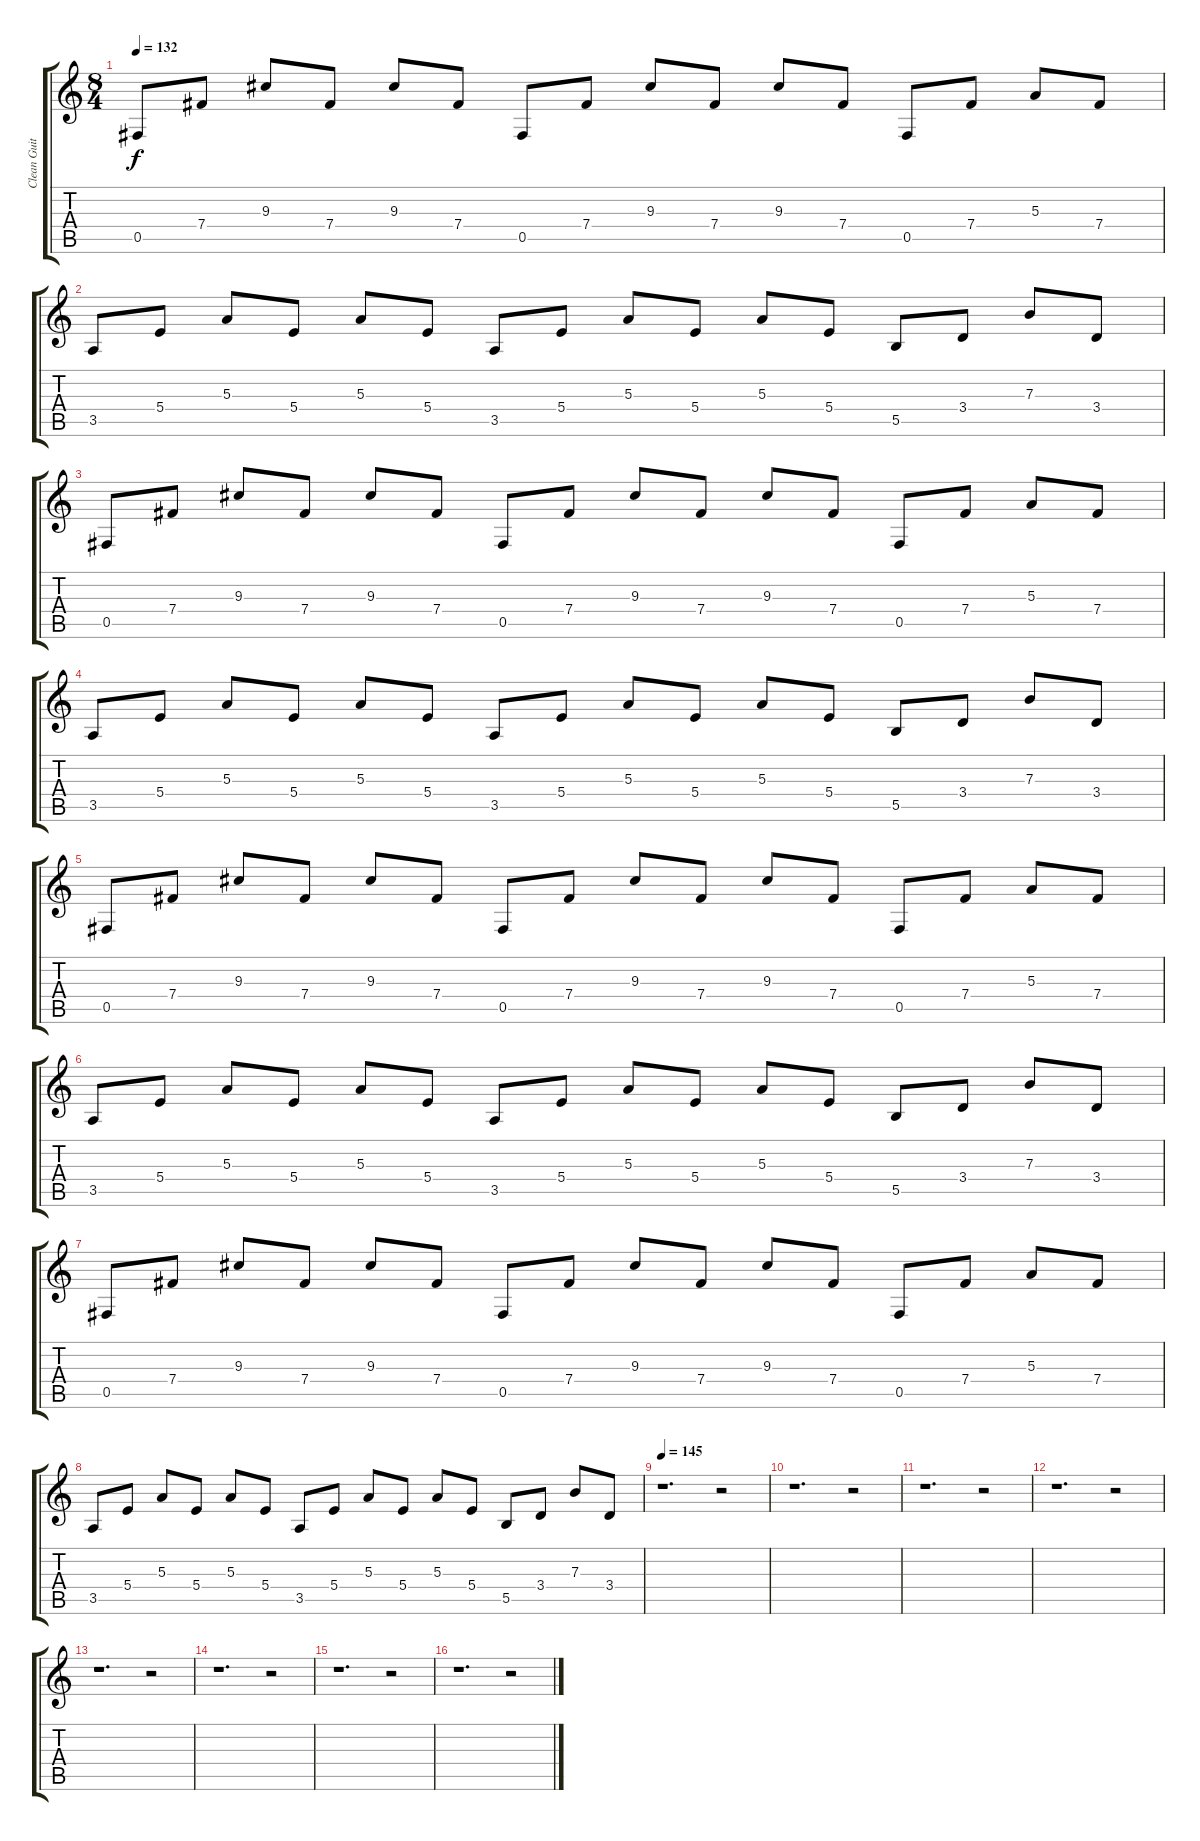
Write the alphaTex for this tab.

\track ("Clean Guitar 2" "Clean Guit") {instrument acousticguitarsteel}
\staff {score tabs}
\tuning (Db4 Ab3 E3 B2 Gb2 B1) {hide}
\ts (8 4)
\tempo 132
\clef g2
\ks c
0.5.8{dy f} 7.4.8 9.3.8 7.4.8 9.3.8 7.4.8 0.5.8 7.4.8 9.3.8 7.4.8 9.3.8 7.4.8 0.5.8 7.4.8 5.3.8 7.4.8 |
3.5.8 5.4.8 5.3.8 5.4.8 5.3.8 5.4.8 3.5.8 5.4.8 5.3.8 5.4.8 5.3.8 5.4.8 5.5.8 3.4.8 7.3.8 3.4.8 |
0.5.8 7.4.8 9.3.8 7.4.8 9.3.8 7.4.8 0.5.8 7.4.8 9.3.8 7.4.8 9.3.8 7.4.8 0.5.8 7.4.8 5.3.8 7.4.8 |
3.5.8 5.4.8 5.3.8 5.4.8 5.3.8 5.4.8 3.5.8 5.4.8 5.3.8 5.4.8 5.3.8 5.4.8 5.5.8 3.4.8 7.3.8 3.4.8 |
0.5.8 7.4.8 9.3.8 7.4.8 9.3.8 7.4.8 0.5.8 7.4.8 9.3.8 7.4.8 9.3.8 7.4.8 0.5.8 7.4.8 5.3.8 7.4.8 |
3.5.8 5.4.8 5.3.8 5.4.8 5.3.8 5.4.8 3.5.8 5.4.8 5.3.8 5.4.8 5.3.8 5.4.8 5.5.8 3.4.8 7.3.8 3.4.8 |
0.5.8 7.4.8 9.3.8 7.4.8 9.3.8 7.4.8 0.5.8 7.4.8 9.3.8 7.4.8 9.3.8 7.4.8 0.5.8 7.4.8 5.3.8 7.4.8 |
3.5.8 5.4.8 5.3.8 5.4.8 5.3.8 5.4.8 3.5.8 5.4.8 5.3.8 5.4.8 5.3.8 5.4.8 5.5.8 3.4.8 7.3.8 3.4.8 |
\tempo 145
r.1{d} r.2 |
r.1{d} r.2 |
r.1{d} r.2 |
r.1{d} r.2 |
r.1{d} r.2 |
r.1{d} r.2 |
r.1{d} r.2 |
r.1{d} r.2
